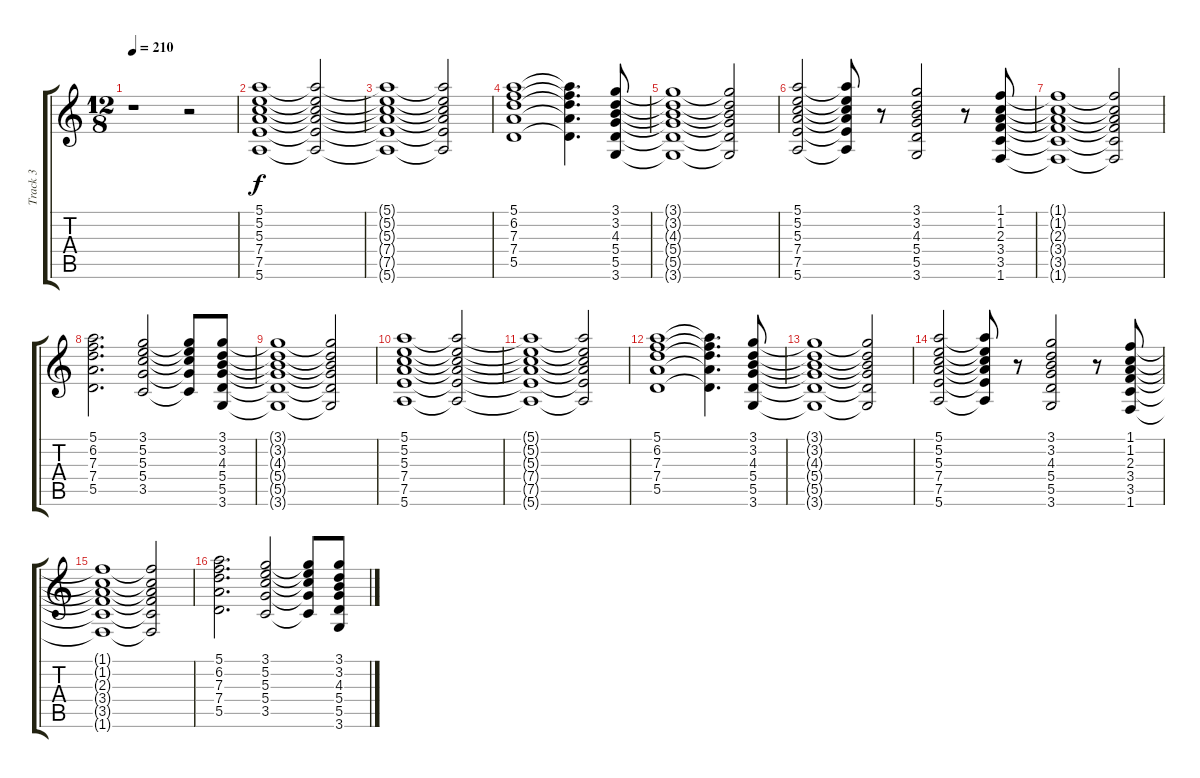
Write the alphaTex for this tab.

\track ("Track 3" "Track 3") {instrument overdrivenguitar}
\staff {score tabs}
\tuning (E4 B3 G3 D3 A2 E2) {hide}
\ts (12 8)
\tempo 210
\clef g2
\ks c
r.1{dy f} r.2 |
(5.1 5.2 5.3 7.4 7.5 5.6).1 (5.1{t} 5.2{t} 5.3{t} 7.4{t} 7.5{t} 5.6{t}).2 |
(5.1{t} 5.2{t} 5.3{t} 7.4{t} 7.5{t} 5.6{t}).1 (5.1{t} 5.2{t} 5.3{t} 7.4{t} 7.5{t} 5.6{t}).2 |
(5.1 6.2 7.3 7.4 5.5).1 (5.1{t} 6.2{t} 7.3{t} 7.4{t} 5.5{t}).4{d} (3.1 3.2 4.3 5.4 5.5 3.6).8 |
(3.1{t} 3.2{t} 4.3{t} 5.4{t} 5.5{t} 3.6{t}).1 (3.1{t} 3.2{t} 4.3{t} 5.4{t} 5.5{t} 3.6{t}).2 |
(5.1 5.2 5.3 7.4 7.5 5.6).2 (5.1{t} 5.2{t} 5.3{t} 7.4{t} 7.5{t} 5.6{t}).8 r.8 (3.1 3.2 4.3 5.4 5.5 3.6).2 r.8 (1.1 1.2 2.3 3.4 3.5 1.6).8 |
(1.1{t} 1.2{t} 2.3{t} 3.4{t} 3.5{t} 1.6{t}).1 (1.1{t} 1.2{t} 2.3{t} 3.4{t} 3.5{t} 1.6{t}).2 |
(5.1 6.2 7.3 7.4 5.5).2{d} (3.1 5.2 5.3 5.4 3.5).2 (3.1{t} 5.2{t} 5.3{t} 5.4{t} 3.5{t}).8 (3.1 3.2 4.3 5.4 5.5 3.6).8 |
(3.1{t} 3.2{t} 4.3{t} 5.4{t} 5.5{t} 3.6{t}).1 (3.1{t} 3.2{t} 4.3{t} 5.4{t} 5.5{t} 3.6{t}).2 |
(5.1 5.2 5.3 7.4 7.5 5.6).1 (5.1{t} 5.2{t} 5.3{t} 7.4{t} 7.5{t} 5.6{t}).2 |
(5.1{t} 5.2{t} 5.3{t} 7.4{t} 7.5{t} 5.6{t}).1 (5.1{t} 5.2{t} 5.3{t} 7.4{t} 7.5{t} 5.6{t}).2 |
(5.1 6.2 7.3 7.4 5.5).1 (5.1{t} 6.2{t} 7.3{t} 7.4{t} 5.5{t}).4{d} (3.1 3.2 4.3 5.4 5.5 3.6).8 |
(3.1{t} 3.2{t} 4.3{t} 5.4{t} 5.5{t} 3.6{t}).1 (3.1{t} 3.2{t} 4.3{t} 5.4{t} 5.5{t} 3.6{t}).2 |
(5.1 5.2 5.3 7.4 7.5 5.6).2 (5.1{t} 5.2{t} 5.3{t} 7.4{t} 7.5{t} 5.6{t}).8 r.8 (3.1 3.2 4.3 5.4 5.5 3.6).2 r.8 (1.1 1.2 2.3 3.4 3.5 1.6).8 |
(1.1{t} 1.2{t} 2.3{t} 3.4{t} 3.5{t} 1.6{t}).1 (1.1{t} 1.2{t} 2.3{t} 3.4{t} 3.5{t} 1.6{t}).2 |
(5.1 6.2 7.3 7.4 5.5).2{d} (3.1 5.2 5.3 5.4 3.5).2 (3.1{t} 5.2{t} 5.3{t} 5.4{t} 3.5{t}).8 (3.1 3.2 4.3 5.4 5.5 3.6).8
